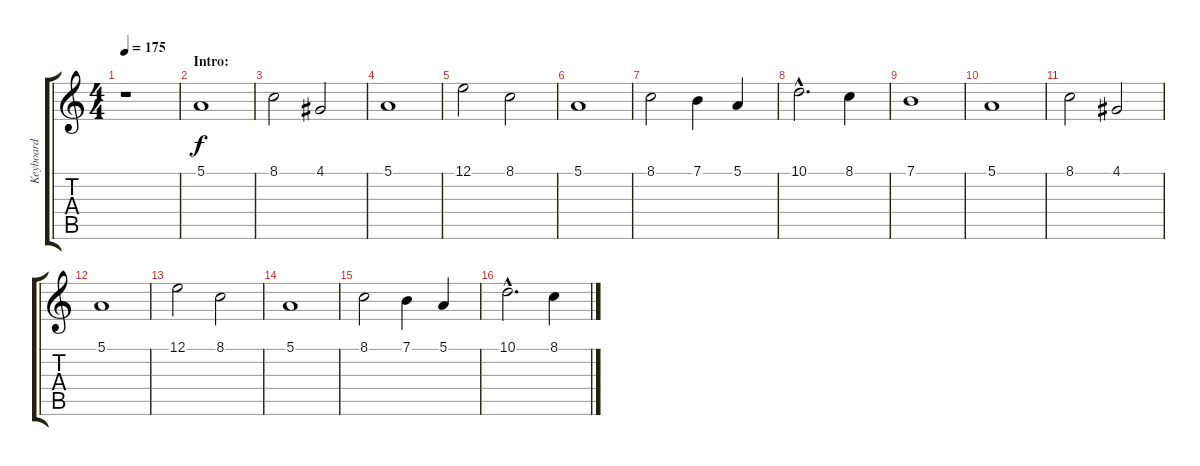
\track ("Keyboard" "Keyboard") {instrument stringensemble1}
\staff {score tabs}
\tuning (E4 B3 G3 D3 A2 E2) {hide}
\ts (4 4)
\tempo 175
\clef g2
\ks c
r.1{dy f instrument stringensemble1} |
\section ("" "Intro:")
5.1.1 |
8.1.2 4.1.2 |
5.1.1 |
12.1.2 8.1.2 |
5.1.1 |
8.1.2 7.1.4 5.1.4 |
10.1{hac}.2{d} 8.1.4 |
7.1.1 |
5.1.1 |
8.1.2 4.1.2 |
5.1.1 |
12.1.2 8.1.2 |
5.1.1 |
8.1.2 7.1.4 5.1.4 |
10.1{hac}.2{d} 8.1.4
